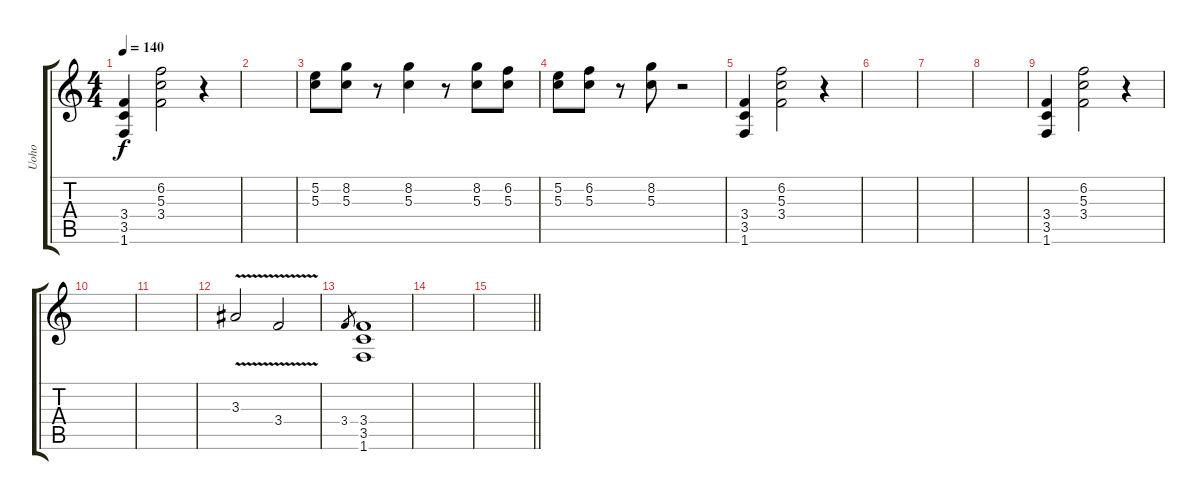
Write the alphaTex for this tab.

\track ("Uoho" "Uoho") {instrument distortionguitar}
\staff {score tabs}
\tuning (E4 B3 G3 D3 A2 E2) {hide}
\ts (4 4)
\tempo 140
\clef g2
\ks c
(3.4 3.5 1.6).4{dy f} (6.2 5.3 3.4).2 r.4 |
|
(5.2 5.3).8 (8.2 5.3).8 r.8 (8.2 5.3).4 r.8 (8.2 5.3).8 (6.2 5.3).8 |
(5.2 5.3).8 (6.2 5.3).8 r.8 (8.2 5.3).8 r.2 |
(3.4 3.5 1.6).4 (6.2 5.3 3.4).2 r.4 |
|
|
|
(3.4 3.5 1.6).4 (6.2 5.3 3.4).2 r.4 |
|
|
3.3{v}.2 3.4{v}.2 |
3.4.8{gr} (3.4 3.5 1.6).1 |
|
\barLineRight lightlight
